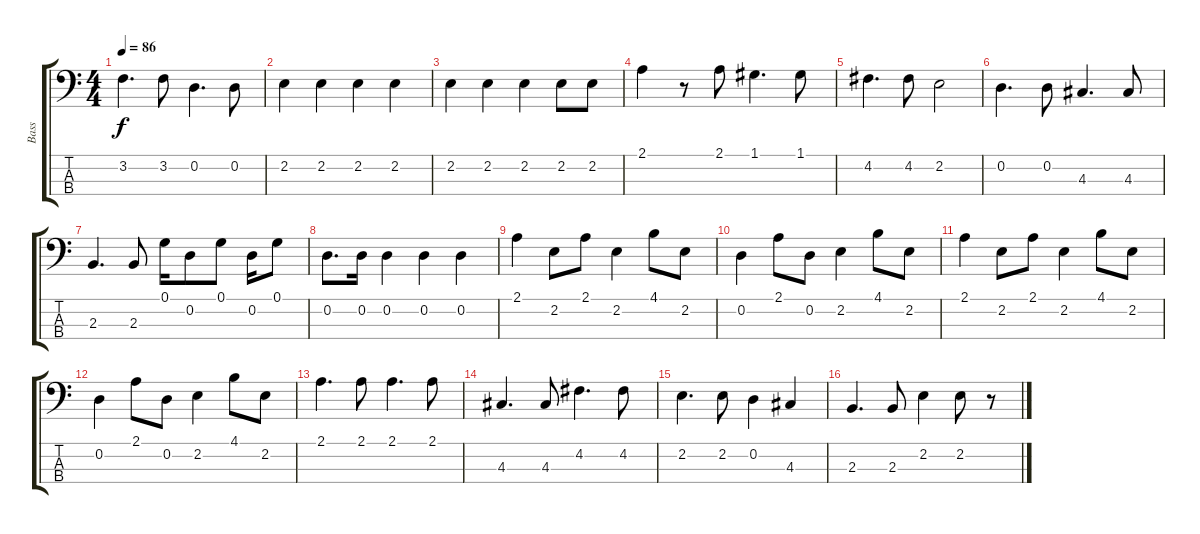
\track ("Bass" "Bass") {instrument electricbassfinger}
\staff {score tabs}
\tuning (G2 D2 A1 E1) {hide}
\ts (4 4)
\tempo 86
\clef f4
\ks c
3.2.4{d dy f} 3.2.8 0.2.4{d} 0.2.8 |
2.2.4 2.2.4 2.2.4 2.2.4 |
2.2.4 2.2.4 2.2.4 2.2.8 2.2.8 |
2.1.4 r.8 2.1.8 1.1.4{d} 1.1.8 |
4.2.4{d} 4.2.8 2.2.2 |
0.2.4{d} 0.2.8 4.3.4{d} 4.3.8 |
2.3.4{d} 2.3.8 0.1.16 0.2.8 0.1.8 0.2.16 0.1.8 |
0.2.8{d} 0.2.16 0.2.4 0.2.4 0.2.4 |
2.1.4 2.2.8 2.1.8 2.2.4 4.1.8 2.2.8 |
0.2.4 2.1.8 0.2.8 2.2.4 4.1.8 2.2.8 |
2.1.4 2.2.8 2.1.8 2.2.4 4.1.8 2.2.8 |
0.2.4 2.1.8 0.2.8 2.2.4 4.1.8 2.2.8 |
2.1.4{d} 2.1.8 2.1.4{d} 2.1.8 |
4.3.4{d} 4.3.8 4.2.4{d} 4.2.8 |
2.2.4{d} 2.2.8 0.2.4 4.3.4 |
2.3.4{d} 2.3.8 2.2.4 2.2.8 r.8
